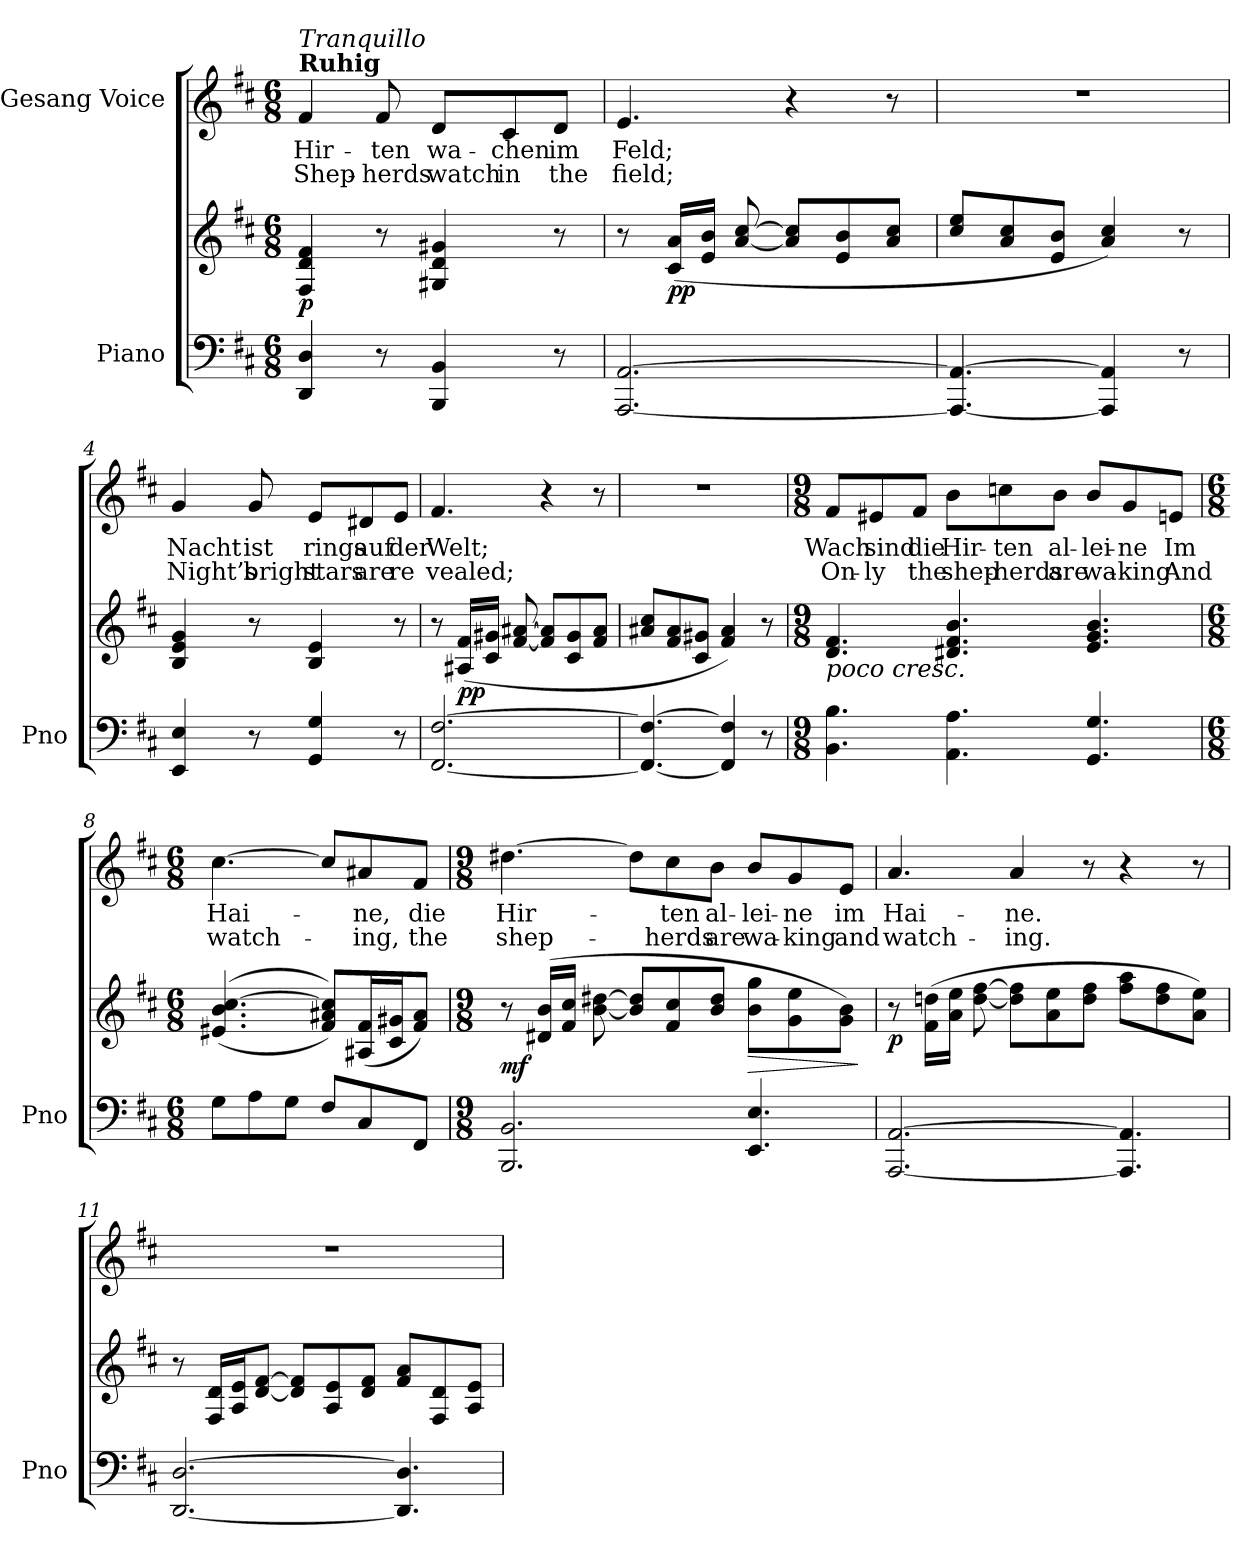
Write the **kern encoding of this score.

**kern	**kern	**dynam	**kern	**text	**text
*part2	*part2	*part2	*part1	*part1	*part1
*staff3	*staff2	*staff2/3	*staff1	*staff1	*staff1
*I"Piano	*	*	*I"Gesang Voice	*	*
*I'Pno	*	*	*	*	*
*clefF4	*clefG2	*	*clefG2	*	*
*k[f#c#]	*k[f#c#]	*	*k[f#c#]	*	*
*M6/8	*M6/8	*	*M6/8	*	*
=1	=1	=1	=1	=1	=1
!	!	!	!LO:TX:a:B:t=Ruhig	!	!
!	!	!	!LO:TX:a:i:t=Tranquillo	!	!
!	!	!LO:DY:b	!	!	!
4DD/ 4D/	4F#/ 4d/ 4f#/	p	4f#/	Hir-	Shep-
8r	8r	.	8f#/	-ten	-herds
4BBB/ 4BB/	4G#X/ 4d/ 4g#X/	.	8d/L	wa-	watch
.	.	.	8c#/	-chen	in
8r	8r	.	8d/J	im	the
=2	=2	=2	=2	=2	=2
[2.AAA/ [2.AA/	8r	.	4.e/	Feld;	field;
!	!	!LO:DY:b	!	!	!
.	(<16c#/ 16a/LL	pp	.	.	.
.	16e/ 16b/JJ	.	.	.	.
.	[8a/ [8cc#/	.	.	.	.
.	8a/] 8cc#/]L	.	4r	.	.
.	8e/ 8b/	.	.	.	.
.	8a/ 8cc#/J	.	8r	.	.
=3	=3	=3	=3	=3	=3
4.AAA/_ 4.AA/_	8cc#/ 8ee/L	.	2.r	.	.
.	8a/ 8cc#/	.	.	.	.
.	8e/ 8b/J	.	.	.	.
4AAA/] 4AA/]	4a/ 4cc#/)	.	.	.	.
8r	8r	.	.	.	.
=4	=4	=4	=4	=4	=4
4EE/ 4E/	4B/ 4e/ 4g/	.	4g/	Nacht	Night’s
8r	8r	.	8g/	ist	bright
4GG/ 4G/	4B/ 4e/	.	8e/L	rings	stars
.	.	.	8d#X/	auf	are
8r	8r	.	8e/J	der	re
=5	=5	=5	=5	=5	=5
[2.FF#/ [2.F#/	8r	.	4.f#/	Welt;	vealed;
!	!	!LO:DY:b	!	!	!
.	(<16A#X/ 16f#/LL	pp	.	.	.
.	16c#/ 16g#X/JJ	.	.	.	.
.	[8f#/ [8a#X/	.	.	.	.
.	8f#/] 8a#/]L	.	4r	.	.
.	8c#/ 8g#/	.	.	.	.
.	8f#/ 8a#/J	.	8r	.	.
=6	=6	=6	=6	=6	=6
4.FF#/_ 4.F#/_	8a#X/ 8cc#/L	.	2.r	.	.
.	8f#/ 8a#/	.	.	.	.
.	8c#/ 8g#X/J	.	.	.	.
4FF#/] 4F#/]	4f#/ 4a#/)	.	.	.	.
8r	8r	.	.	.	.
=7	=7	=7	=7	=7	=7
*M9/8	*M9/8	*	*M9/8	*	*
!	!LO:TX:b:i:t=poco cresc.	!	!	!	!
4.BB\ 4.B\	4.d/ 4.f#/	.	8f#/L	Wach	On-
.	.	.	8e#X/	sind	-ly
.	.	.	8f#/J	die	the
4.AA\ 4.A\	4.d#X/ 4.f#/ 4.b/	.	8b\L	Hir-	shep-
.	.	.	8ccn\	-ten	-herds
.	.	.	8b\J	al-	are
4.GG/ 4.G/	4.e/ 4.g/ 4.b/	.	8b/L	-lei-	wa-
.	.	.	8g/	-ne	-king
.	.	.	8en/J	Im	And
=8	=8	=8	=8	=8	=8
*M6/8	*M6/8	*	*M6/8	*	*
8G\L	(<(<4.e#X/ 4.b/ [4.cc#/	.	[4.cc#\	Hai-	watch-
8A\	.	.	.	.	.
8G\J	.	.	.	.	.
8F#/L	8f#/ 8a#X/ 8cc#/]L))	.	8cc#/L]	.	.
8C#/	(16A#X/ 16f#/L	.	8a#X/	-ne,	-ing,
.	16c#/ 16g#X/J	.	.	.	.
8FF#/J	8f#/ 8a#/J)	.	8f#/J	die	the
=9	=9	=9	=9	=9	=9
*M9/8	*M9/8	*	*M9/8	*	*
!	!	!LO:DY:b	!	!	!
2.BBB/ 2.BB/	8r	mf	[4.dd#X\	Hir-	shep-
.	(16d#X/ 16b/LL	.	.	.	.
.	16f#/ 16cc#/JJ	.	.	.	.
.	[8b\ [8dd#X\	.	.	.	.
.	8b/] 8dd#/]L	.	8dd#\L]	.	.
.	8f#/ 8cc#/	.	8cc#\	-ten	-herds
.	8b/ 8dd#/J	.	8b\J	al-	are
!	!	!LO:HP:b	!	!	!
4.EE/ 4.E/	8b\ 8gg\L	>	8b/L	-lei-	wa-
.	8g\ 8ee\	.	8g/	-ne	-king
.	8g\ 8b\J)	.	8e/J	im	and
.	.	]	.	.	.
=10	=10	=10	=10	=10	=10
!	!	!LO:DY:b	!	!	!
[2.AAA/ [2.AA/	8r	p	4.a/	Hai-	watch-
.	(16f#\ 16ddn\LL	.	.	.	.
.	16a\ 16ee\JJ	.	.	.	.
.	[8dd\ [8ff#\	.	.	.	.
.	8dd\] 8ff#\]L	.	4a/	-ne.	-ing.
.	8a\ 8ee\	.	.	.	.
.	8dd\ 8ff#\J	.	8r	.	.
4.AAA/] 4.AA/]	8ff#\ 8aa\L	.	4r	.	.
.	8dd\ 8ff#\	.	.	.	.
.	8a\ 8ee\J)	.	8r	.	.
=11	=11	=11	=11	=11	=11
[2.DD/ [2.D/	8r	.	8%9r	.	.
.	16F#/ 16d/LL	.	.	.	.
.	16A/ 16e/J	.	.	.	.
.	[8d/ [8f#/J	.	.	.	.
.	8d/] 8f#/]L	.	.	.	.
.	8A/ 8e/	.	.	.	.
.	8d/ 8f#/J	.	.	.	.
4.DD/] 4.D/]	8f#/ 8a/L	.	.	.	.
.	8F#/ 8d/	.	.	.	.
.	8A/ 8e/J	.	.	.	.
=	=	=	=	=	=
*-	*-	*-	*-	*-	*-
